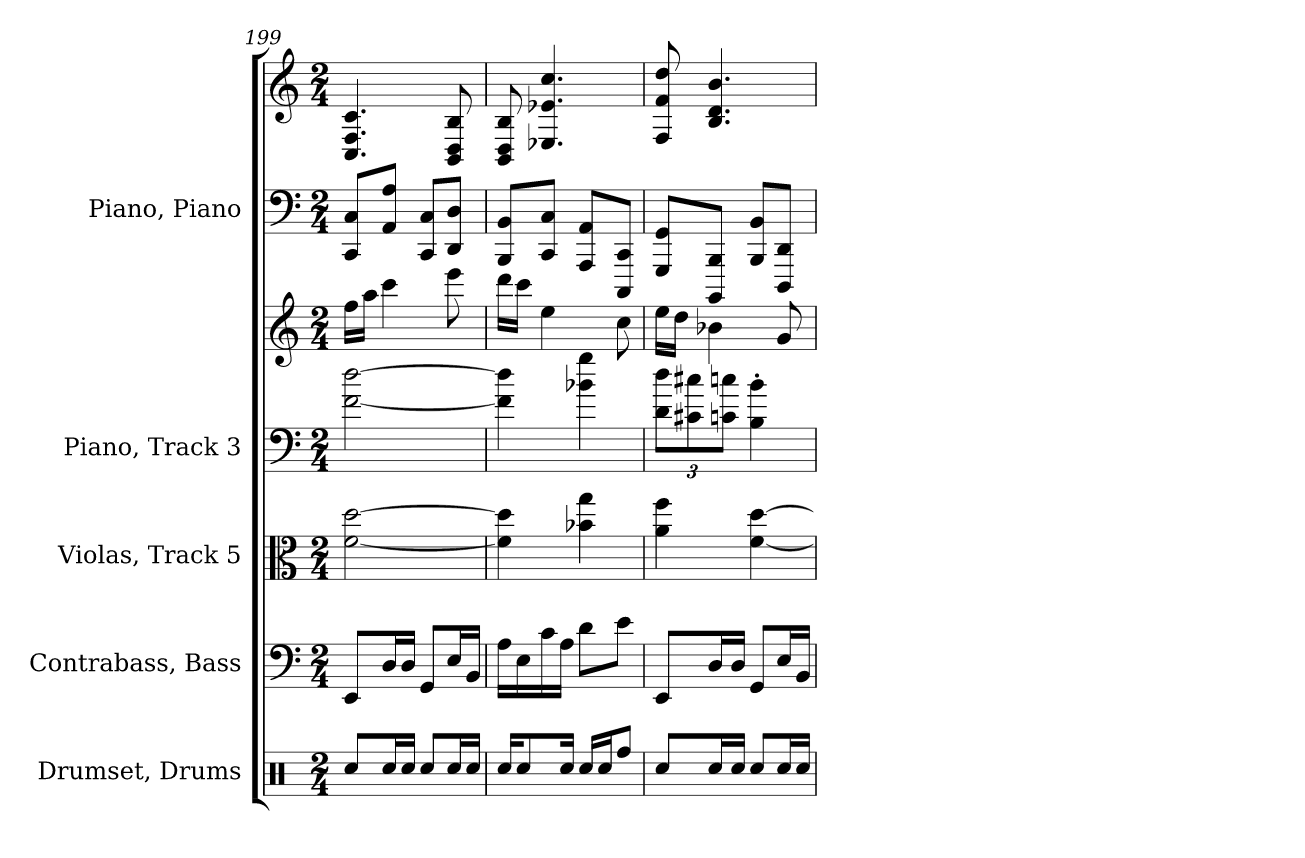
**kern	**kern	**kern	**kern	**kern	**kern	**kern
*part5	*part4	*part3	*part2	*part2	*part1	*part1
*staff7	*staff6	*staff5	*staff4	*staff3	*staff2	*staff1
*I"Drumset, Drums	*I"Contrabass, Bass	*I"Violas, Track  5	*I"Piano, Track  3	*	*I"Piano, Piano	*
*I'D. Set	*I'Cb.	*I'Vlas.	*I'Pno.	*	*I'Pno.	*
*clefX	*clefF4	*clefC3	*clefF4	*clefG2	*clefF4	*clefG2
*	*ITrd7c12	*	*	*	*	*
*k[]	*k[]	*k[]	*k[]	*k[]	*k[]	*k[]
*M2/4	*M2/4	*M2/4	*M2/4	*M2/4	*M2/4	*M2/4
=199	=199	=199	=199	=199	=199	=199
8Rcc/L	8EEE/L	[2f\ [2dd\	[2f\ [2dd\	16ff\LL	8CC/ 8C/L	4.C/ 4.F/ 4.c/
.	.	.	.	16aa\JJ	.	.
16Rcc/L	16DD/L	.	.	4ccc\	8AA/ 8A/J	.
16Rcc/JJ	16DD/JJ	.	.	.	.	.
8Rcc/L	8GGG/L	.	.	.	8CC/ 8C/L	.
16Rcc/L	16EE/L	.	.	8eee\	8DD/ 8D/J	8BB/ 8D/ 8B/
16Rcc/JJ	16BBB/JJ	.	.	.	.	.
=200	=200	=200	=200	=200	=200	=200
16Rcc/KL	16AA\LL	4f\] 4dd\]	4f\] 4dd\]	16ddd\LL	8BBB/ 8BB/L	8BB/ 8D/ 8B/
8Rcc/	16EE\	.	.	16ccc\JJ	.	.
.	16C\	.	.	4ee\	8CC/ 8C/J	4.E-X/ 4.e-X/ 4.cc/
16Rcc/Jk	16AA\JJ	.	.	.	.	.
16Rcc/LL	8D\L	4b-X\ 4gg\	4b-X\ 4gg\	.	8AAA/ 8AA/L	.
16Rcc/J	.	.	.	.	.	.
8Rff/J	8E\J	.	.	8cc\	8CCC/ 8CC/J	.
=201	=201	=201	=201	=201	=201	=201
*	*	*	*Xbrackettup	*	*	*
8Rcc/L	8EEE/L	4a\ 4ff\	12d\ 12dd\L	16ee\LL	8GGG/ 8GG/L	8F/ 8f/ 8dd/
.	.	.	.	16dd\JJ	.	.
.	.	.	12c#X\ 12cc#X\	.	.	.
16Rcc/L	16DD/L	.	.	4b-X\	8BBBB/ 8BBB/J	4.B/ 4.d/ 4.b/
.	.	.	12cn\ 12ccn\J	.	.	.
16Rcc/JJ	16DD/JJ	.	.	.	.	.
8Rcc/L	8GGG/L	[4f\ [4dd\	4B\' 4b\'	.	8BBB/ 8BB/L	.
16Rcc/L	16EE/L	.	.	8g/	8DDD/ 8DD/J	.
16Rcc/JJ	16BBB/JJ	.	.	.	.	.
=	=	=	=	=	=	=
*-	*-	*-	*-	*-	*-	*-
